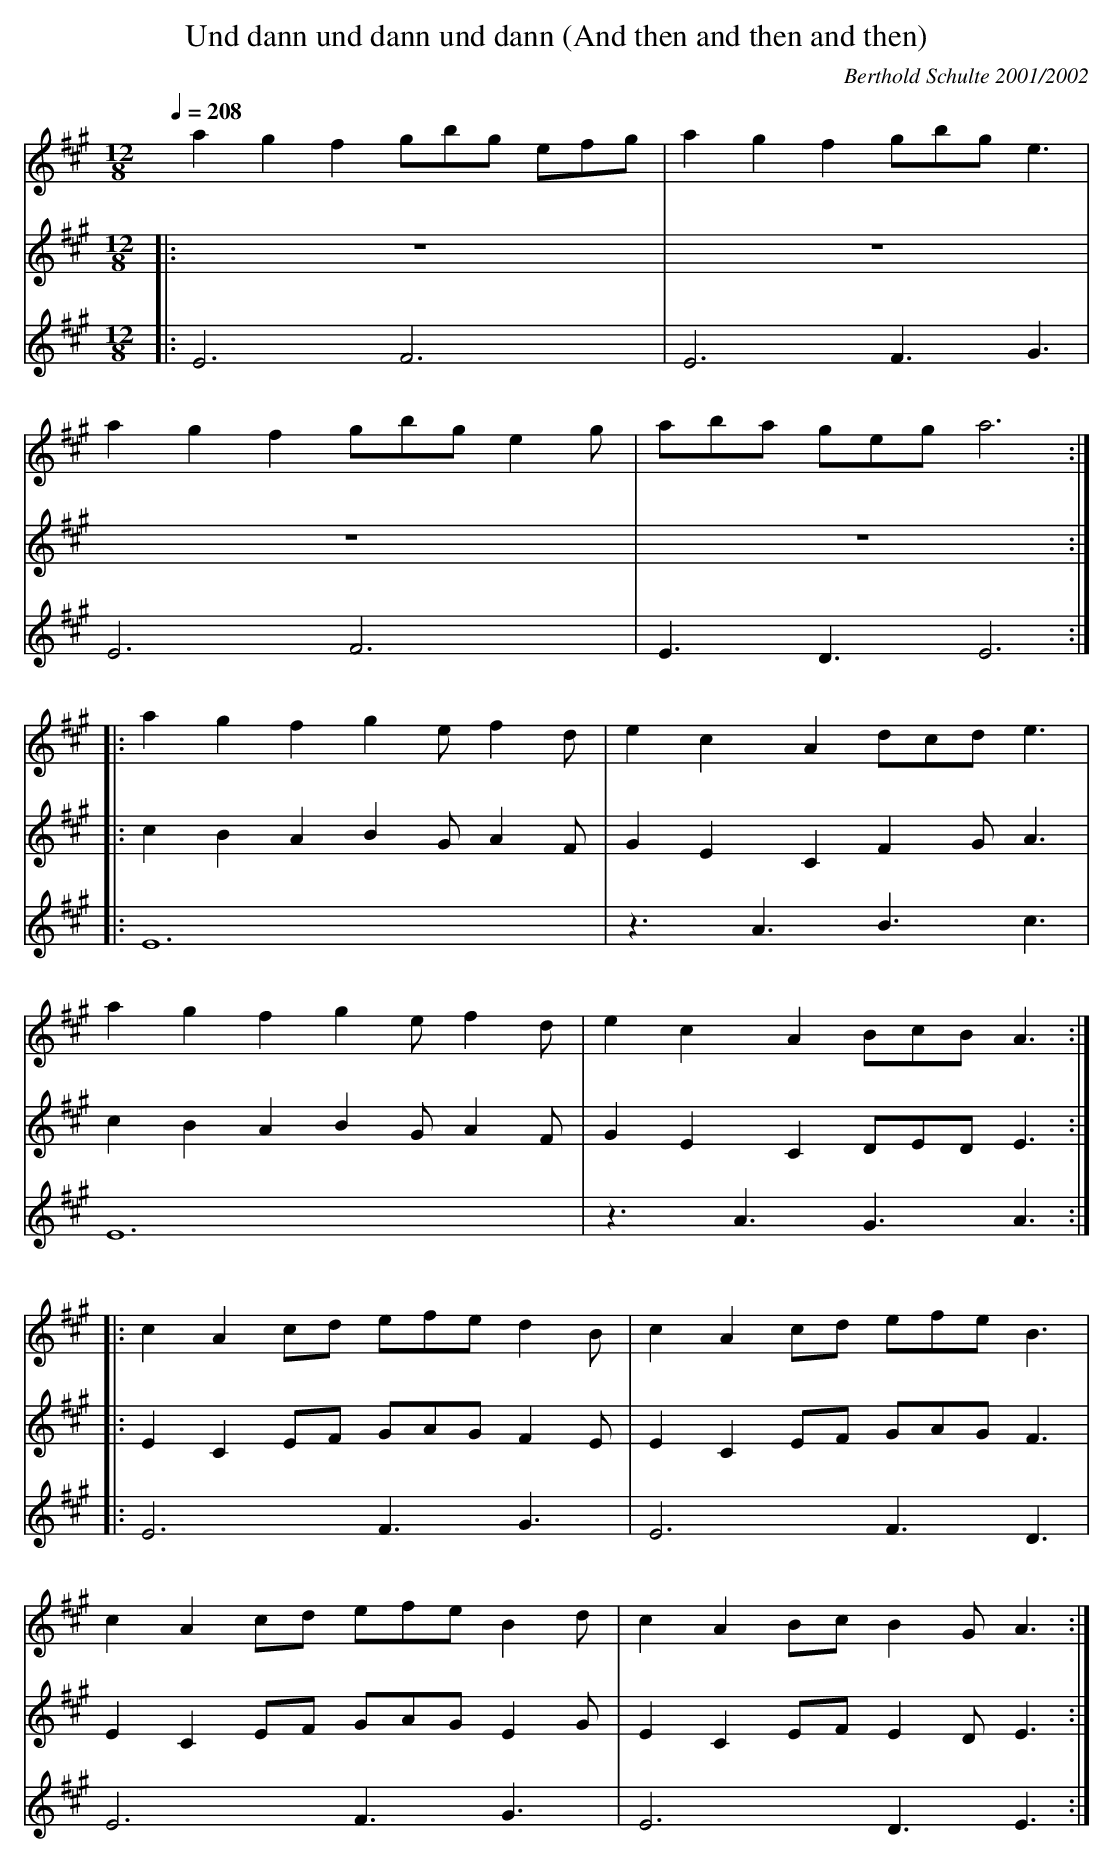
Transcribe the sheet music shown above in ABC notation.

X:1
T:Und dann und dann und dann (And then and then and then)
C:Berthold Schulte 2001/2002
M:12/8
L:1/8
Q:1/4=208
K:A
V:1
a2 g2 f2 gbg efg |a2 g2 f2 gbg e3 |
a2 g2 f2 gbg e2 g |aba geg a6 ::
a2 g2 f2 g2 e f2 d |e2 c2 A2 dcd e3 |
a2 g2 f2 g2 e f2 d |e2 c2 A2 BcB A3 ::
c2 A2 cd efe d2 B |c2 A2 cd efe B3 |
c2 A2 cd efe B2 d |c2 A2 Bc B2 G A3 :|
V:2
|: z12 |z12 |
z12 |z12 ::
c2 B2 A2 B2 G A2 F |G2 E2 C2 F2 G A3 |
c2 B2 A2 B2 G A2 F |G2 E2 C2 DED E3 ::
E2 C2 EF GAG F2 E |E2 C2 EF GAG F3 |
E2 C2 EF GAG E2 G |E2 C2 EF E2 D E3 :|
V:3
|: E6 F6 |E6 F3 G3 |
E6 F6 |E3 D3 E6 ::
E12 |z3 A3 B3 c3 |
E12 |z3 A3 G3 A3 ::
E6 F3 G3 |E6 F3 D3 |
E6 F3 G3 |E6 D3 E3 :|
